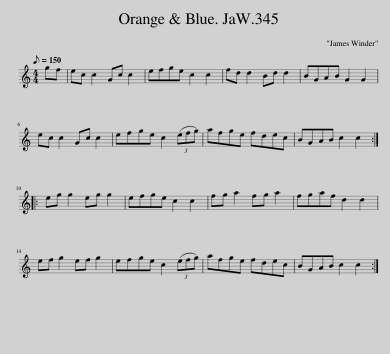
X:1
L:1/8
Q:1/8=150
M:4/4
I:linebreak $
K:C
V:1 treble
V:1
 gf | ec c2 Gc c2 | efge c2 c2 | fd d2 Bd d2 | BGAB G2 G2 |$ %5
 ec c2 Gc c2 | efge c2 (3(efg) | afge fdec | BGAB c2 c2 ::$ eg g2 eg g2 | %10
 efge c2 c2 | fg a2 fg a2 | fgaf d2 d2 |$ ef g2 ef g2 | efge c2 (3(efg) | %15
 afge fdec | BGAB c2 c2 :| %17
